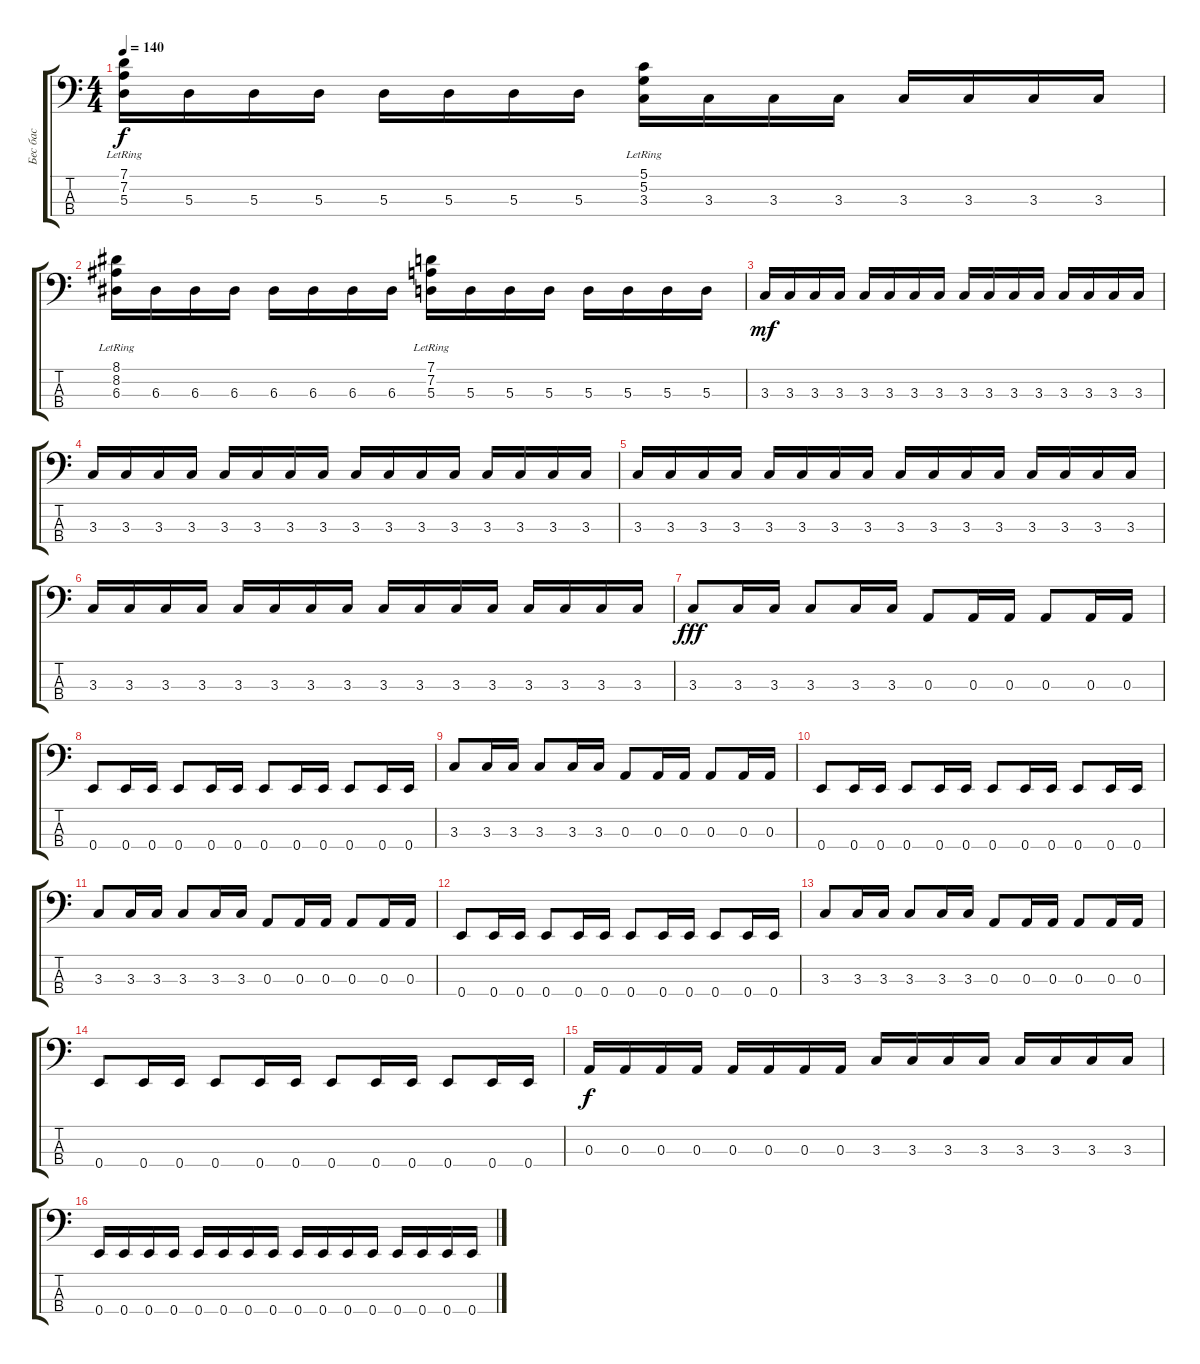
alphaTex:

\track ("Бес бас" "Бес бас") {instrument electricbassfinger}
\staff {score tabs}
\tuning (G2 D2 A1 E1) {hide}
\ts (4 4)
\tempo 140
\clef f4
\ks c
(7.1{lr} 7.2{lr} 5.3).16{dy f} 5.3.16 5.3.16 5.3.16 5.3.16 5.3.16 5.3.16 5.3.16 (5.1{lr} 5.2{lr} 3.3).16 3.3.16 3.3.16 3.3.16 3.3.16 3.3.16 3.3.16 3.3.16 |
(8.1{lr} 8.2{lr} 6.3).16 6.3.16 6.3.16 6.3.16 6.3.16 6.3.16 6.3.16 6.3.16 (7.1{lr} 7.2{lr} 5.3).16 5.3.16 5.3.16 5.3.16 5.3.16 5.3.16 5.3.16 5.3.16 |
3.3.16{dy mf} 3.3.16 3.3.16 3.3.16 3.3.16 3.3.16 3.3.16 3.3.16 3.3.16 3.3.16 3.3.16 3.3.16 3.3.16 3.3.16 3.3.16 3.3.16 |
3.3.16 3.3.16 3.3.16 3.3.16 3.3.16 3.3.16 3.3.16 3.3.16 3.3.16 3.3.16 3.3.16 3.3.16 3.3.16 3.3.16 3.3.16 3.3.16 |
3.3.16 3.3.16 3.3.16 3.3.16 3.3.16 3.3.16 3.3.16 3.3.16 3.3.16 3.3.16 3.3.16 3.3.16 3.3.16 3.3.16 3.3.16 3.3.16 |
3.3.16 3.3.16 3.3.16 3.3.16 3.3.16 3.3.16 3.3.16 3.3.16 3.3.16 3.3.16 3.3.16 3.3.16 3.3.16 3.3.16 3.3.16 3.3.16 |
3.3.8{dy fff} 3.3.16 3.3.16 3.3.8 3.3.16 3.3.16 0.3.8 0.3.16 0.3.16 0.3.8 0.3.16 0.3.16 |
0.4.8 0.4.16 0.4.16 0.4.8 0.4.16 0.4.16 0.4.8 0.4.16 0.4.16 0.4.8 0.4.16 0.4.16 |
3.3.8 3.3.16 3.3.16 3.3.8 3.3.16 3.3.16 0.3.8 0.3.16 0.3.16 0.3.8 0.3.16 0.3.16 |
0.4.8 0.4.16 0.4.16 0.4.8 0.4.16 0.4.16 0.4.8 0.4.16 0.4.16 0.4.8 0.4.16 0.4.16 |
3.3.8 3.3.16 3.3.16 3.3.8 3.3.16 3.3.16 0.3.8 0.3.16 0.3.16 0.3.8 0.3.16 0.3.16 |
0.4.8 0.4.16 0.4.16 0.4.8 0.4.16 0.4.16 0.4.8 0.4.16 0.4.16 0.4.8 0.4.16 0.4.16 |
3.3.8 3.3.16 3.3.16 3.3.8 3.3.16 3.3.16 0.3.8 0.3.16 0.3.16 0.3.8 0.3.16 0.3.16 |
0.4.8 0.4.16 0.4.16 0.4.8 0.4.16 0.4.16 0.4.8 0.4.16 0.4.16 0.4.8 0.4.16 0.4.16 |
0.3.16{dy f} 0.3.16 0.3.16 0.3.16 0.3.16 0.3.16 0.3.16 0.3.16 3.3.16 3.3.16 3.3.16 3.3.16 3.3.16 3.3.16 3.3.16 3.3.16 |
0.4.16 0.4.16 0.4.16 0.4.16 0.4.16 0.4.16 0.4.16 0.4.16 0.4.16 0.4.16 0.4.16 0.4.16 0.4.16 0.4.16 0.4.16 0.4.16
